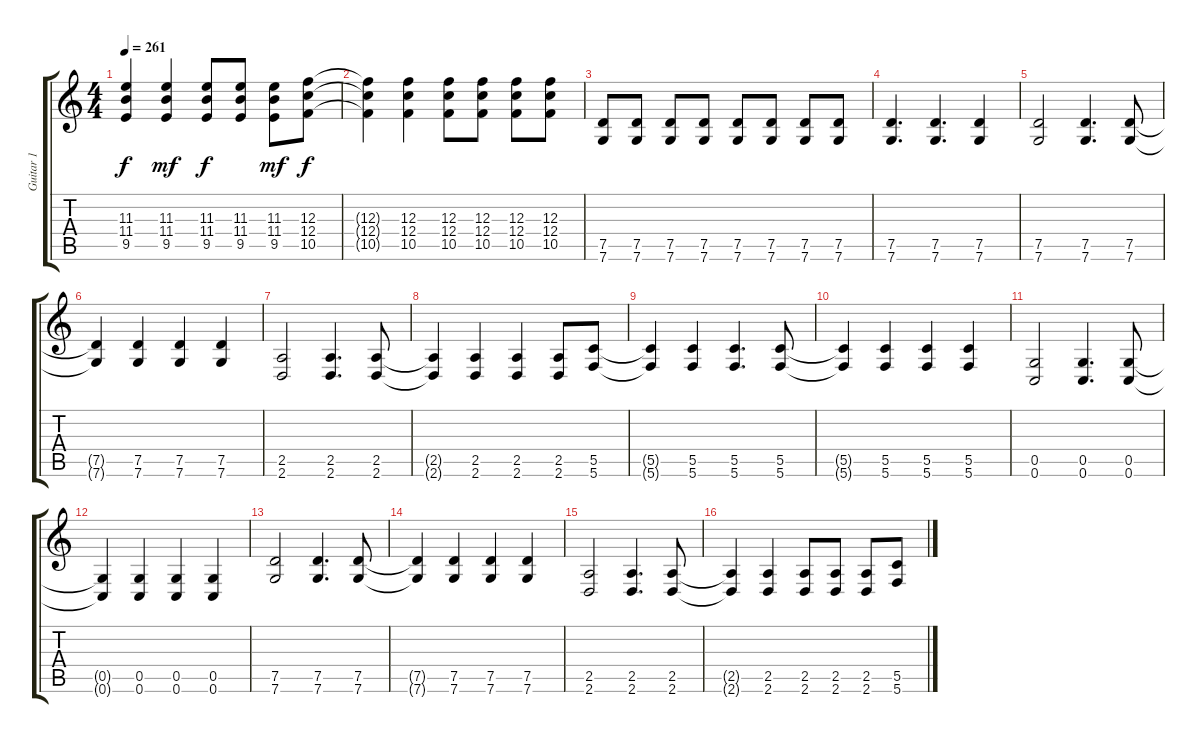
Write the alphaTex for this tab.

\track ("Guitar 1" "Guitar 1") {instrument overdrivenguitar}
\staff {score tabs}
\tuning (D4 A3 F3 C3 G2 C2) {hide}
\ts (4 4)
\tempo 261
\clef g2
\ks c
(11.3{t} 11.4{t} 9.5{t}).4{dy f} (11.3 11.4 9.5).4{dy mf} (11.3 11.4 9.5).8{dy f} (11.3 11.4 9.5).8 (11.3 11.4 9.5).8{dy mf} (12.3 12.4 10.5).8{dy f} |
(12.3{t} 12.4{t} 10.5{t}).4 (12.3 12.4 10.5).4 (12.3 12.4 10.5).8 (12.3 12.4 10.5).8 (12.3 12.4 10.5).8 (12.3 12.4 10.5).8 |
(7.5 7.6).8 (7.5 7.6).8 (7.5 7.6).8 (7.5 7.6).8 (7.5 7.6).8 (7.5 7.6).8 (7.5 7.6).8 (7.5 7.6).8 |
(7.5 7.6).4{d} (7.5 7.6).4{d} (7.5 7.6).4 |
(7.5 7.6).2 (7.5 7.6).4{d} (7.5 7.6).8 |
(7.5{t} 7.6{t}).4 (7.5 7.6).4 (7.5 7.6).4 (7.5 7.6).4 |
(2.5 2.6).2 (2.5 2.6).4{d} (2.5 2.6).8 |
(2.5{t} 2.6{t}).4 (2.5 2.6).4 (2.5 2.6).4 (2.5 2.6).8 (5.5 5.6).8 |
(5.5{t} 5.6{t}).4 (5.5 5.6).4 (5.5 5.6).4{d} (5.5 5.6).8 |
(5.5{t} 5.6{t}).4 (5.5 5.6).4 (5.5 5.6).4 (5.5 5.6).4 |
(0.5 0.6).2 (0.5 0.6).4{d} (0.5 0.6).8 |
(0.5{t} 0.6{t}).4 (0.5 0.6).4 (0.5 0.6).4 (0.5 0.6).4 |
(7.5 7.6).2 (7.5 7.6).4{d} (7.5 7.6).8 |
(7.5{t} 7.6{t}).4 (7.5 7.6).4 (7.5 7.6).4 (7.5 7.6).4 |
(2.5 2.6).2 (2.5 2.6).4{d} (2.5 2.6).8 |
(2.5{t} 2.6{t}).4 (2.5 2.6).4 (2.5 2.6).8 (2.5 2.6).8 (2.5 2.6).8 (5.5 5.6).8
